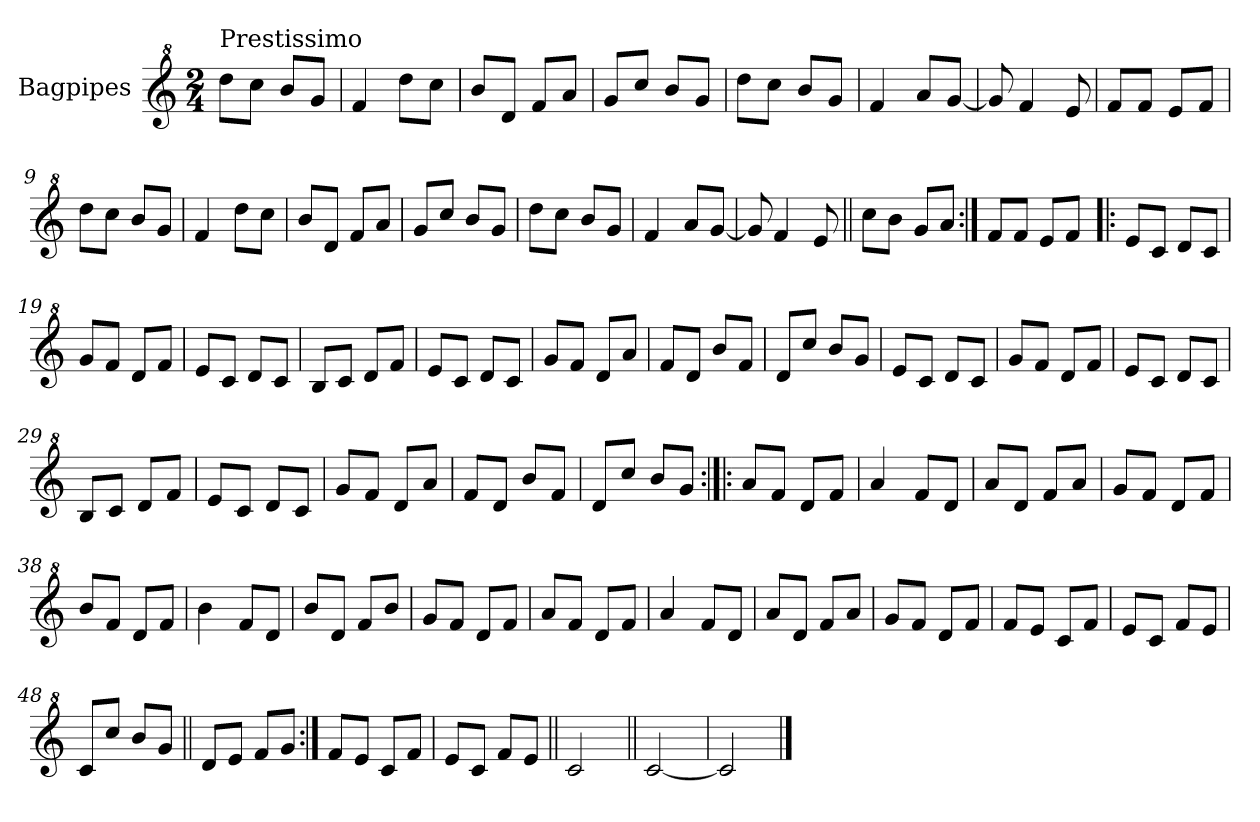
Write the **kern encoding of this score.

**kern
*part1
*staff1
*I"Bagpipes
*I'Bag
*clefG^2
*k[]
*C:
*M2/4
=1
!LO:TX:a:t=Prestissimo
8ddd\L
8ccc\J
8bb/L
8gg/J
=2
4ff/
8ddd\L
8ccc\J
=3
8bb/L
8dd/J
8ff/L
8aa/J
=4
8gg/L
8ccc/J
8bb/L
8gg/J
=5
8ddd\L
8ccc\J
8bb/L
8gg/J
=6
4ff/
8aa/L
[8gg/J
=7
8gg/]
4ff/
8ee/
=8
8ff/L
8ff/J
8ee/L
8ff/J
=9
8ddd\L
8ccc\J
8bb/L
8gg/J
!!LO:LB:g=z
=10
4ff/
8ddd\L
8ccc\J
=11
8bb/L
8dd/J
8ff/L
8aa/J
=12
8gg/L
8ccc/J
8bb/L
8gg/J
=13
8ddd\L
8ccc\J
8bb/L
8gg/J
=14
4ff/
8aa/L
[8gg/J
=15
8gg/]
4ff/
8ee/
=16||
8ccc\L
8bb\J
8gg/L
8aa/J
=17:|!
8ff/L
8ff/J
8ee/L
8ff/J
=18!|:
8ee/L
8cc/J
8dd/L
8cc/J
!!LO:LB:g=z
=19
8gg/L
8ff/J
8dd/L
8ff/J
=20
8ee/L
8cc/J
8dd/L
8cc/J
=21
8b/L
8cc/J
8dd/L
8ff/J
=22
8ee/L
8cc/J
8dd/L
8cc/J
=23
8gg/L
8ff/J
8dd/L
8aa/J
=24
8ff/L
8dd/J
8bb/L
8ff/J
=25
8dd/L
8ccc/J
8bb/L
8gg/J
=26
8ee/L
8cc/J
8dd/L
8cc/J
=27
8gg/L
8ff/J
8dd/L
8ff/J
!!LO:LB:g=z
=28
8ee/L
8cc/J
8dd/L
8cc/J
=29
8b/L
8cc/J
8dd/L
8ff/J
=30
8ee/L
8cc/J
8dd/L
8cc/J
=31
8gg/L
8ff/J
8dd/L
8aa/J
=32
8ff/L
8dd/J
8bb/L
8ff/J
=33
8dd/L
8ccc/J
8bb/L
8gg/J
=34:|!|:
8aa/L
8ff/J
8dd/L
8ff/J
=35
4aa/
8ff/L
8dd/J
=36
8aa/L
8dd/J
8ff/L
8aa/J
!!LO:LB:g=z
=37
8gg/L
8ff/J
8dd/L
8ff/J
=38
8bb/L
8ff/J
8dd/L
8ff/J
=39
4bb\
8ff/L
8dd/J
=40
8bb/L
8dd/J
8ff/L
8bb/J
=41
8gg/L
8ff/J
8dd/L
8ff/J
=42
8aa/L
8ff/J
8dd/L
8ff/J
=43
4aa/
8ff/L
8dd/J
=44
8aa/L
8dd/J
8ff/L
8aa/J
=45
8gg/L
8ff/J
8dd/L
8ff/J
!!LO:LB:g=z
=46
8ff/L
8ee/J
8cc/L
8ff/J
=47
8ee/L
8cc/J
8ff/L
8ee/J
=48
8cc/L
8ccc/J
8bb/L
8gg/J
=49||
8dd/L
8ee/J
8ff/L
8gg/J
=50:|!
8ff/L
8ee/J
8cc/L
8ff/J
=51
8ee/L
8cc/J
8ff/L
8ee/J
=52||
2cc/
=53||
[2cc/
=54
2cc/]
==
*-
